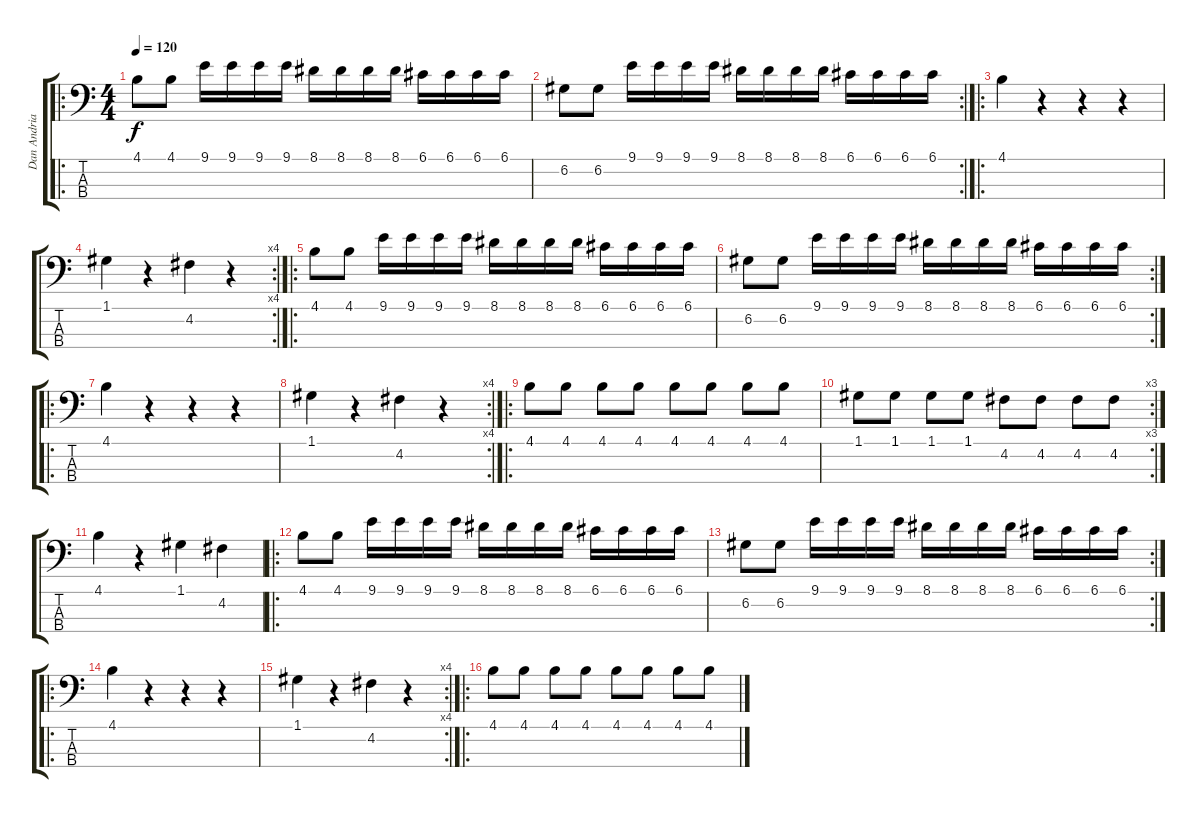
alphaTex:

\track ("Dan Andriano" "Dan Andria") {instrument electricbassfinger}
\staff {score tabs}
\tuning (G2 D2 A1 E1) {hide}
\ro
\ts (4 4)
\tempo 120
\clef f4
\ks c
4.1.8{dy f instrument electricbassfinger} 4.1.8 9.1.16 9.1.16 9.1.16 9.1.16 8.1.16 8.1.16 8.1.16 8.1.16 6.1.16 6.1.16 6.1.16 6.1.16 |
\rc 2
6.2.8 6.2.8 9.1.16 9.1.16 9.1.16 9.1.16 8.1.16 8.1.16 8.1.16 8.1.16 6.1.16 6.1.16 6.1.16 6.1.16 |
\ro
4.1.4 r.4 r.4 r.4 |
\rc 4
1.1.4 r.4 4.2.4 r.4 |
\ro
4.1.8 4.1.8 9.1.16 9.1.16 9.1.16 9.1.16 8.1.16 8.1.16 8.1.16 8.1.16 6.1.16 6.1.16 6.1.16 6.1.16 |
\rc 2
6.2.8 6.2.8 9.1.16 9.1.16 9.1.16 9.1.16 8.1.16 8.1.16 8.1.16 8.1.16 6.1.16 6.1.16 6.1.16 6.1.16 |
\ro
4.1.4 r.4 r.4 r.4 |
\rc 4
1.1.4 r.4 4.2.4 r.4 |
\ro
4.1.8 4.1.8 4.1.8 4.1.8 4.1.8 4.1.8 4.1.8 4.1.8 |
\rc 3
1.1.8 1.1.8 1.1.8 1.1.8 4.2.8 4.2.8 4.2.8 4.2.8 |
4.1.4 r.4 1.1.4 4.2.4 |
\ro
4.1.8 4.1.8 9.1.16 9.1.16 9.1.16 9.1.16 8.1.16 8.1.16 8.1.16 8.1.16 6.1.16 6.1.16 6.1.16 6.1.16 |
\rc 2
6.2.8 6.2.8 9.1.16 9.1.16 9.1.16 9.1.16 8.1.16 8.1.16 8.1.16 8.1.16 6.1.16 6.1.16 6.1.16 6.1.16 |
\ro
4.1.4 r.4 r.4 r.4 |
\rc 4
1.1.4 r.4 4.2.4 r.4 |
\ro
4.1.8 4.1.8 4.1.8 4.1.8 4.1.8 4.1.8 4.1.8 4.1.8
